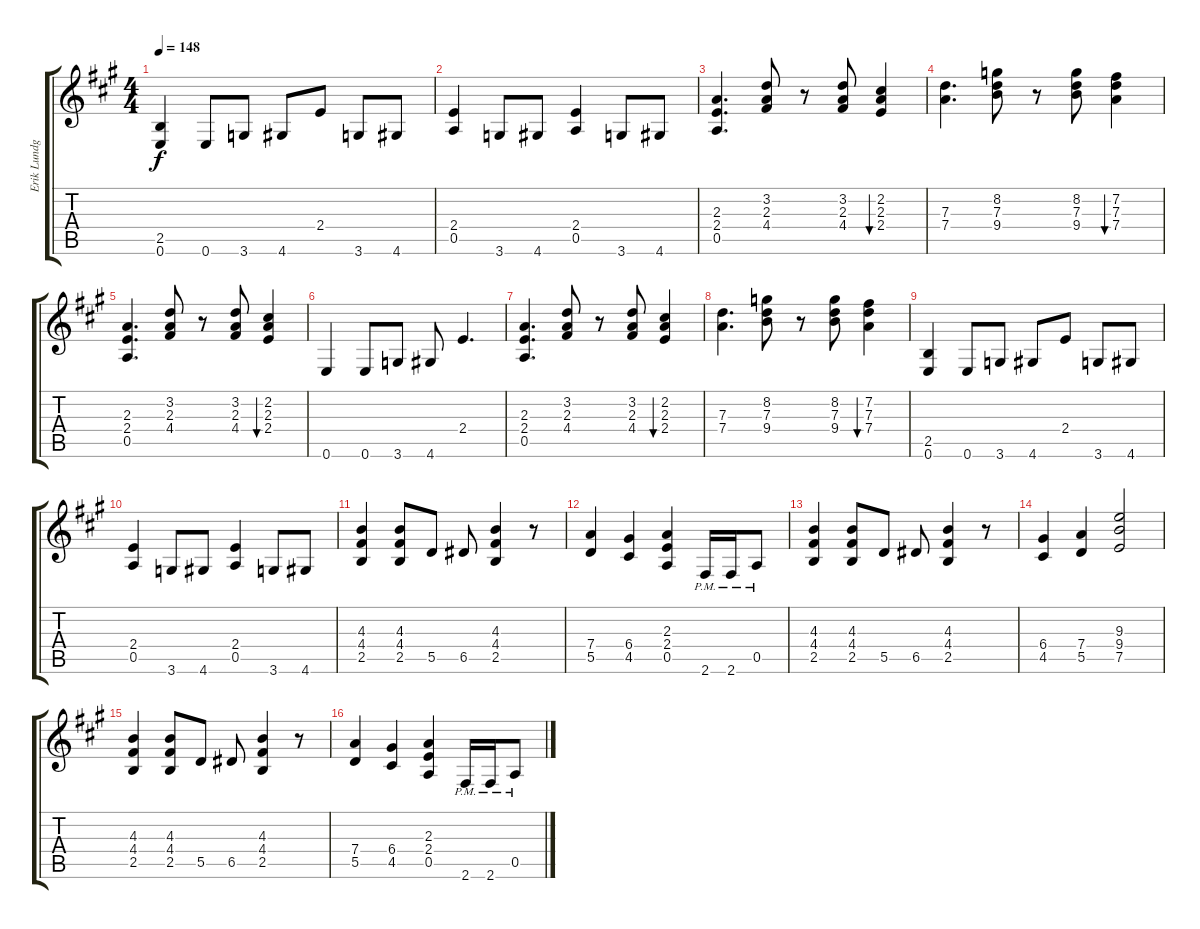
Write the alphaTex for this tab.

\track ("Erik Lundgren Guitar" "Erik Lundg") {instrument overdrivenguitar}
\staff {score tabs}
\tuning (E4 B3 G3 D3 A2 E2) {hide}
\ts (4 4)
\tempo 148
\clef g2
\ks a
(2.5 0.6).4{dy f instrument overdrivenguitar} 0.6.8 3.6.8 4.6.8 2.4.8 3.6.8 4.6.8 |
(2.4 0.5).4 3.6.8 4.6.8 (2.4 0.5).4 3.6.8 4.6.8 |
(2.3 2.4 0.5).4{d} (3.2 2.3 4.4).8 r.8 (3.2 2.3 4.4).8 (2.2 2.3 2.4).4{bu 60} |
(7.3 7.4).4{d} (8.2 7.3 9.4).8 r.8 (8.2 7.3 9.4).8 (7.2 7.3 7.4).4{bu 60} |
(2.3 2.4 0.5).4{d} (3.2 2.3 4.4).8 r.8 (3.2 2.3 4.4).8 (2.2 2.3 2.4).4{bu 60} |
0.6.4 0.6.8 3.6.8 4.6.8 2.4.4{d} |
(2.3 2.4 0.5).4{d} (3.2 2.3 4.4).8 r.8 (3.2 2.3 4.4).8 (2.2 2.3 2.4).4{bu 60} |
(7.3 7.4).4{d} (8.2 7.3 9.4).8 r.8 (8.2 7.3 9.4).8 (7.2 7.3 7.4).4{bu 60} |
(2.5 0.6).4 0.6.8 3.6.8 4.6.8 2.4.8 3.6.8 4.6.8 |
(2.4 0.5).4 3.6.8 4.6.8 (2.4 0.5).4 3.6.8 4.6.8 |
(4.3 4.4 2.5).4{balance 8} (4.3 4.4 2.5).8 5.5.8 6.5.8 (4.3 4.4 2.5).4 r.8 |
(7.4 5.5).4 (6.4 4.5).4 (2.3 2.4 0.5).4 2.6{pm}.16 2.6{pm}.16 0.5{pm}.8 |
(4.3 4.4 2.5).4 (4.3 4.4 2.5).8 5.5.8 6.5.8 (4.3 4.4 2.5).4 r.8 |
(6.4 4.5).4 (7.4 5.5).4 (9.3 9.4 7.5).2 |
(4.3 4.4 2.5).4 (4.3 4.4 2.5).8 5.5.8 6.5.8 (4.3 4.4 2.5).4 r.8 |
(7.4 5.5).4 (6.4 4.5).4 (2.3 2.4 0.5).4 2.6{pm}.16 2.6{pm}.16 0.5{pm}.8
